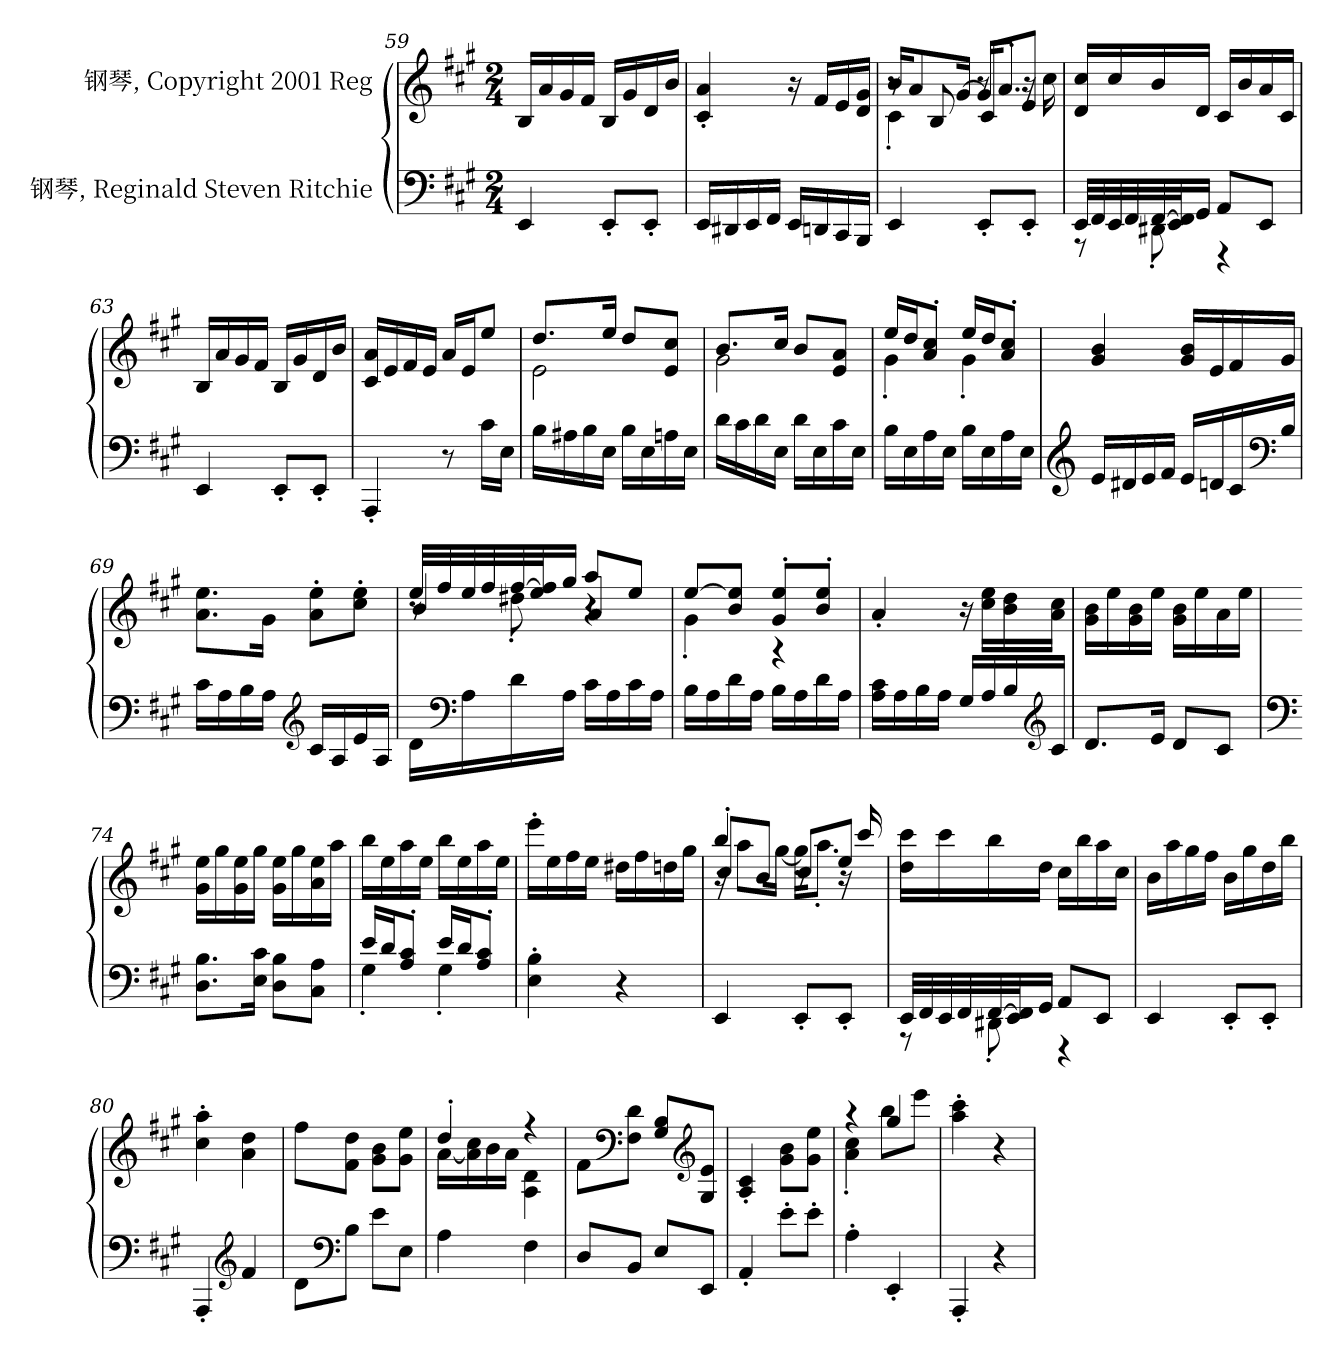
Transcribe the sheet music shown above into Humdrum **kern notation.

**kern	**kern
*part2	*part1
*staff2	*staff1
*I"钢琴, Reginald Steven Ritchie	*I"钢琴, Copyright 2001 Reg
*clefF4	*clefG2
*k[f#c#g#]	*k[f#c#g#]
*M2/4	*M2/4
=59	=59
4EE/	16B/LL
.	16a/
.	16g#/
.	16f#/JJ
8EE'/L	16B/LL
.	16g#/
8EE'/J	16d/
.	16b/JJ
=60	=60
16EE/LL	4c#/' 4a/'
16DD#X/	.
16EE/	.
16FF#/JJ	.
16EE/LL	16r
16DDn/	16f#/LL
16CC#/	16e/
16BBB/JJ	16d/ 16g#/JJ
=61	=61
*	*^
*	*	*^
4EE/	16b/KL	4c#'\	8r
.	8a/	.	.
.	.	.	8B/
.	[16g#/Jk	.	.
8EE'/L	16g#/KL]	8r	8c#/L
.	8.a'/J	.	.
8EE'/J	.	16r	8e/J
.	.	16cc#\	.
*	*v	*v	*v
!!LO:LB:g=z
=62	=62
*^	*
32EE/LLL	8r	16d/ 16cc#/LL
32FF#/	.	.
32EE/	.	16cc#/
32FF#/	.	.
[32FF#/	8DD#X'\	16b/
32EE/ 32FF#/]J	.	.
16GG#/JJ	.	16d/JJ
8AA/L	4r	16c#/LL
.	.	16b/
8EE/J	.	16a/
.	.	16c#/JJ
*v	*v	*
=63	=63
4EE/	16B/LL
.	16a/
.	16g#/
.	16f#/JJ
8EE'/L	16B/LL
.	16g#/
8EE'/J	16d/
.	16b/JJ
=64	=64
4AAA'/	16c#/ 16a/LL
.	16e/
.	16f#/
.	16e/JJ
8r	16a/LL
.	16e/J
16c#\LL	8ee/J
16E\JJ	.
=65	=65
*	*^
16B\LL	8.dd/L	2e\
16A#X\	.	.
16B\	.	.
16E\JJ	16ee/Jk	.
16B\LL	8dd/L	.
16E\	.	.
16An\	8e/ 8cc#/J	.
16E\JJ	.	.
!!LO:LB:g=z	!!
=66	=66	=66
16d\LL	8.b/L	2g#\
16c#\	.	.
16d\	.	.
16E\JJ	16cc#/Jk	.
16d\LL	8b/L	.
16E\	.	.
16c#\	8e/ 8a/J	.
16E\JJ	.	.
=67	=67	=67
16B\LL	16ee/LL	4g#'\
16E\	16dd/J	.
16A\	8a/' 8cc#/'J	.
16E\JJ	.	.
16B\LL	16ee/LL	4g#'\
16E\	16dd/J	.
16A\	8a/' 8cc#/'J	.
16E\JJ	.	.
*	*v	*v
=68	=68
*clefG2	*
16e/LL	4g#/ 4b/
16d#X/	.
16e/	.
16f#/JJ	.
16e/LL	16g#/ 16b/LL
16dn/	16e/
16c#/	16f#/
*clefF4	*
16B/JJ	16g#/JJ
=69	=69
16c#\LL	8.a\ 8.ee\L
16A\	.
16B\	.
16A\JJ	16g#\Jk
*clefG2	*
16c#/LL	8a\' 8ee\'L
16A/	.
16e/	8cc#\' 8ee\'J
16A/JJ	.
!!LO:LB:g=z
=70	=70
*	*^
*	*	*^
16d\LL	32ee/LLL	8r	4b/
.	32ff#/	.	.
*clefF4	*	*	*
16A\	32ee/	.	.
.	32ff#/	.	.
16d\	[32ff#/	8dd#X'\	.
.	32ee/ 32ff#/]J	.	.
16A\JJ	16gg#/JJ	.	.
16c#\LL	8aa/L	4r	4a/
16A\	.	.	.
16c#\	8ee/J	.	.
16A\JJ	.	.	.
*	*	*v	*v
=71	=71	=71
16B\LL	[8ee/L	4g#'\
16A\	.	.
16d\	8b/ 8ee/]J	.
16A\JJ	.	.
16B\LL	8g#/' 8ee/'L	4r
16A\	.	.
16d\	8b/' 8ee/'J	.
16A\JJ	.	.
*	*v	*v
=72	=72
16A\ 16c#\LL	4a'/
16A\	.
16B\	.
16A\JJ	.
16G#/LL	16r
16A/	16cc#\ 16ee\LL
16B/	16b\ 16dd\
*clefG2	*
16c#/JJ	16a\ 16cc#\JJ
=73	=73
8.d/L	16g#\ 16b\LL
.	16ee\
.	16g#\ 16b\
16e/Jk	16ee\JJ
8d/L	16g#\ 16b\LL
.	16ee\
8c#/J	16a\
.	16ee\JJ
!!LO:PB:g=z
=74	=74
*clefF4	*
8.D\ 8.B\L	16g#\ 16ee\LL
.	16gg#\
.	16g#\ 16ee\
16E\ 16c#\Jk	16gg#\JJ
8D\ 8B\L	16g#\ 16ee\LL
.	16gg#\
8C#\ 8A\J	16a\ 16ee\
.	16aa\JJ
=75	=75
*^	*
16e/LL	4G#'\	16bb\LL
16d/J	.	16ee\
8A/' 8c#/'J	.	16aa\
.	.	16ee\JJ
16e/LL	4G#'\	16bb\LL
16d/J	.	16ee\
8A/' 8c#/'J	.	16aa\
.	.	16ee\JJ
*v	*v	*
=76	=76
4E\' 4B\'	16eee'\LL
.	16ee\
.	16ff#\
.	16ee\JJ
4r	16dd#X\LL
.	16ff#\
.	16ddn\
.	16gg#\JJ
=77	=77
*	*^
*	*	*^
4EE/	4bb'/	16r	8cc#/L
.	.	8aa\L	.
.	.	.	8b/J
.	.	[16gg#\Jk	.
8EE'/L	8r	16gg#\KL]	8cc#/L
.	.	8.aa'\J	.
8EE'/J	16r	.	8ee/J
.	16ccc#/	.	.
*	*v	*v	*v
!!LO:LB:g=z
=78	=78
*^	*
32EE/LLL	8r	16dd\ 16ccc#\LL
32FF#/	.	.
32EE/	.	16ccc#\
32FF#/	.	.
[32FF#/	8DD#X'\	16bb\
32EE/ 32FF#/]J	.	.
16GG#/JJ	.	16dd\JJ
8AA/L	4r	16cc#\LL
.	.	16bb\
8EE/J	.	16aa\
.	.	16cc#\JJ
*v	*v	*
=79	=79
4EE/	16b\LL
.	16aa\
.	16gg#\
.	16ff#\JJ
8EE'/L	16b\LL
.	16gg#\
8EE'/J	16dd\
.	16bb\JJ
=80	=80
4AAA'/	4cc#\' 4aa\'
*clefG2	*
4f#/	4a\ 4dd\
=81	=81
8d\L	8ff#\L
*clefF4	*
8B\J	8f#\ 8dd\J
8e\L	8g#\ 8b\L
8E\J	8g#\ 8ee\J
=82	=82
*	*^
4A\	4dd'/	[16a\LL
.	.	16a\] 16cc#\
.	.	16b\
.	.	16a\JJ
4F#\	4r	4A\ 4d\
*	*v	*v
!!LO:LB:g=z
=83	=83
8D/L	8f#\L
*	*clefF4
8BB/J	8F#\ 8d\J
8E/L	8G#/ 8B/L
*	*clefG2
8EE/J	8G#/ 8e/J
=84	=84
4AA'/	4A/' 4c#/'
8e'\L	8g#\ 8b\L
8e'\J	8g#\ 8ee\J
=85	=85
*	*^
4A'\	4r	4a\' 4cc#\'
4EE'/	4gg#/	8bb\L
.	.	8eee\J
*	*v	*v
=86	=86
4AAA'/	4aa\' 4ccc#\'
4r	4r
=	=
*-	*-
